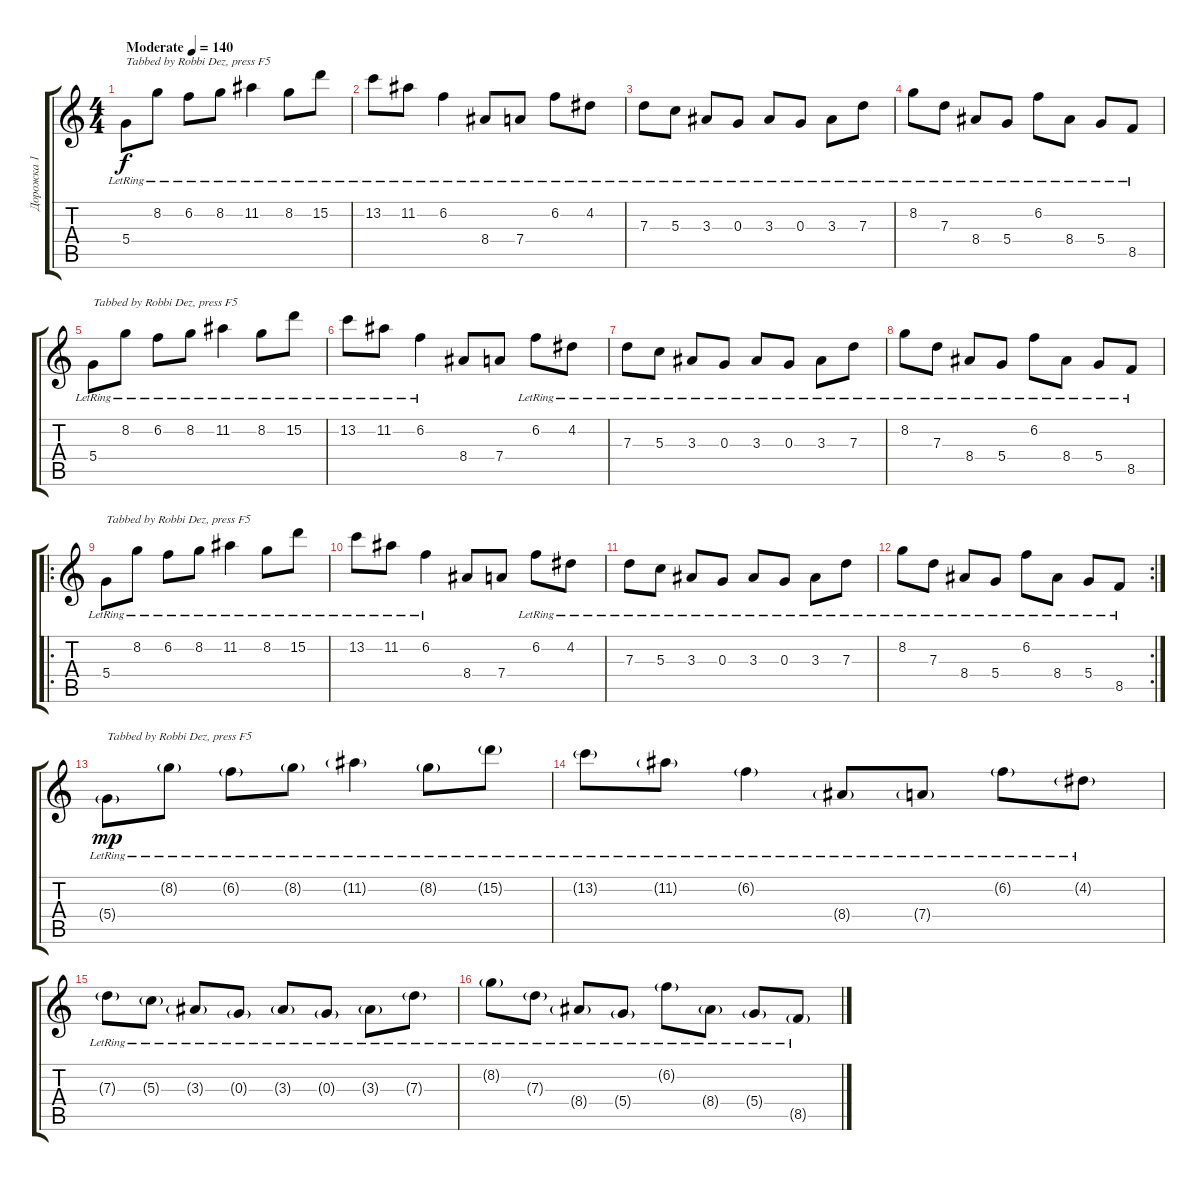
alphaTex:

\track ("Дорожка 1" "Дорожка 1") {instrument electricguitarmuted}
\staff {score tabs}
\tuning (E4 B3 G3 D3 A2 E2) {hide}
\ts (4 4)
\tempo (140 "Moderate")
\clef g2
\ks c
5.4{lr}.8{txt "Tabbed by Robbi Dez, press F5" dy f instrument electricguitarmuted} 8.2{lr}.8 6.2{lr}.8 8.2{lr}.8 11.2{lr}.4 8.2{lr}.8 15.2{lr}.8 |
13.2{lr}.8 11.2{lr}.8 6.2{lr}.4 8.4{lr}.8 7.4{lr}.8 6.2{lr}.8 4.2{lr}.8 |
7.3{lr}.8 5.3{lr}.8 3.3{lr}.8 0.3{lr}.8 3.3{lr}.8 0.3{lr}.8 3.3{lr}.8 7.3{lr}.8 |
8.2{lr}.8 7.3{lr}.8 8.4{lr}.8 5.4{lr}.8 6.2{lr}.8 8.4{lr}.8 5.4{lr}.8 8.5{lr}.8 |
5.4{lr}.8{txt "Tabbed by Robbi Dez, press F5"} 8.2{lr}.8 6.2{lr}.8 8.2{lr}.8 11.2{lr}.4 8.2{lr}.8 15.2{lr}.8 |
13.2{lr}.8 11.2{lr}.8 6.2{lr}.4 8.4.8 7.4.8 6.2{lr}.8 4.2{lr}.8 |
7.3{lr}.8 5.3{lr}.8 3.3{lr}.8 0.3{lr}.8 3.3{lr}.8 0.3{lr}.8 3.3{lr}.8 7.3{lr}.8 |
8.2{lr}.8 7.3{lr}.8 8.4{lr}.8 5.4{lr}.8 6.2{lr}.8 8.4{lr}.8 5.4{lr}.8 8.5{lr}.8 |
\ro
5.4{lr}.8{txt "Tabbed by Robbi Dez, press F5"} 8.2{lr}.8 6.2{lr}.8 8.2{lr}.8 11.2{lr}.4 8.2{lr}.8 15.2{lr}.8 |
13.2{lr}.8 11.2{lr}.8 6.2{lr}.4 8.4.8 7.4.8 6.2{lr}.8 4.2{lr}.8 |
7.3{lr}.8 5.3{lr}.8 3.3{lr}.8 0.3{lr}.8 3.3{lr}.8 0.3{lr}.8 3.3{lr}.8 7.3{lr}.8 |
\rc 2
8.2{lr}.8 7.3{lr}.8 8.4{lr}.8 5.4{lr}.8 6.2{lr}.8 8.4{lr}.8 5.4{lr}.8 8.5{lr}.8 |
5.4{g lr}.8{txt "Tabbed by Robbi Dez, press F5" dy mp} 8.2{g lr}.8 6.2{g lr}.8 8.2{g lr}.8 11.2{g lr}.4 8.2{g lr}.8 15.2{g lr}.8 |
13.2{g lr}.8 11.2{g lr}.8 6.2{g lr}.4 8.4{g lr}.8 7.4{g lr}.8 6.2{g lr}.8 4.2{g lr}.8 |
7.3{g lr}.8 5.3{g lr}.8 3.3{g lr}.8 0.3{g lr}.8 3.3{g lr}.8 0.3{g lr}.8 3.3{g lr}.8 7.3{g lr}.8 |
8.2{g lr}.8 7.3{g lr}.8 8.4{g lr}.8 5.4{g lr}.8 6.2{g lr}.8 8.4{g lr}.8 5.4{g lr}.8 8.5{g lr}.8
